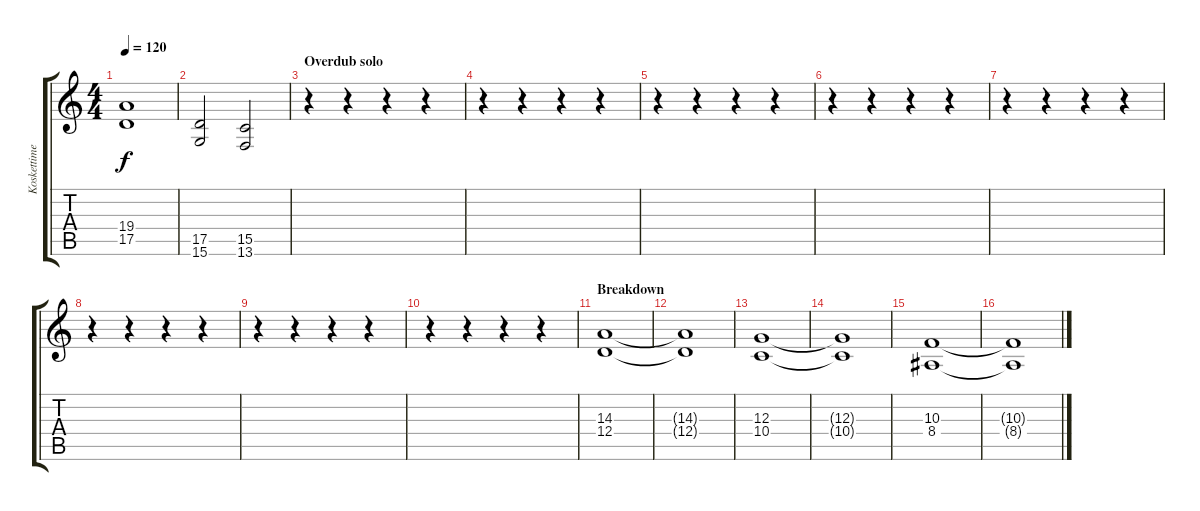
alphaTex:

\track ("Koskettimet (Vasen)" "Koskettime") {instrument stringensemble1}
\staff {score tabs}
\tuning (E4 B3 G3 D3 A2 E2) {hide}
\ts (4 4)
\tempo 120
\clef g2
\ks c
(19.4 17.5).1{dy f} |
(17.5 15.6).2 (15.5 13.6).2 |
\section ("" "Overdub solo")
r.4 r.4 r.4 r.4 |
r.4 r.4 r.4 r.4 |
r.4 r.4 r.4 r.4 |
r.4 r.4 r.4 r.4 |
r.4 r.4 r.4 r.4 |
r.4 r.4 r.4 r.4 |
r.4 r.4 r.4 r.4 |
r.4 r.4 r.4 r.4 |
\section ("" "Breakdown")
(14.3 12.4).1{volume 14} |
(14.3{t} 12.4{t}).1 |
(12.3 10.4).1 |
(12.3{t} 10.4{t}).1 |
(10.3 8.4).1 |
(10.3{t} 8.4{t}).1
